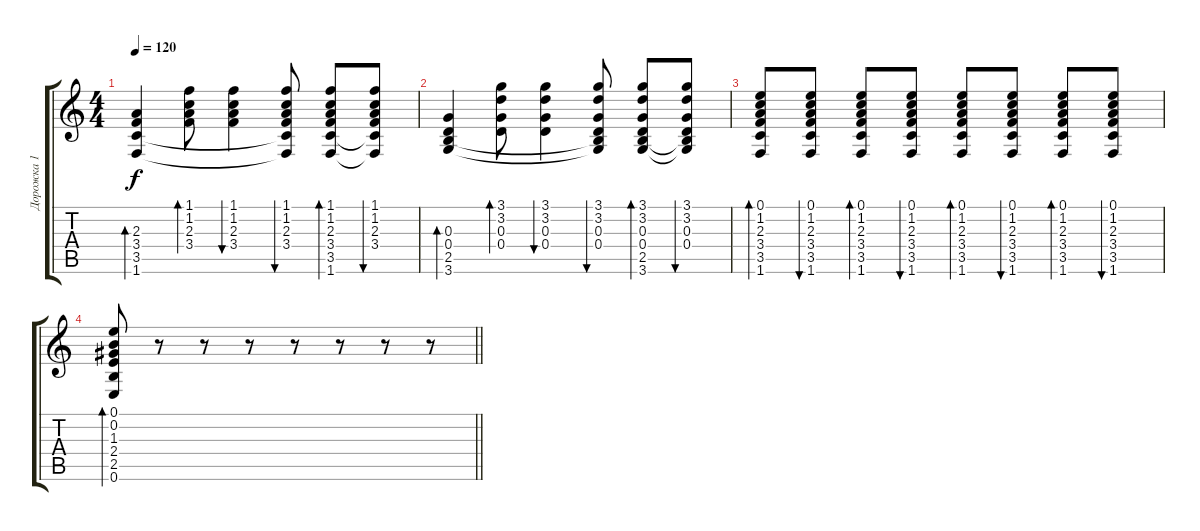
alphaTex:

\track ("Дорожка 1" "Дорожка 1") {instrument acousticguitarsteel}
\staff {score tabs}
\tuning (E4 B3 G3 D3 A2 E2) {hide}
\ts (4 4)
\tempo 120
\clef g2
\ks c
(2.3 3.4 3.5 1.6).4{bd 60 dy f} (1.1 1.2 2.3 3.4).8{bd 60} (1.1 1.2 2.3 3.4).4{bu 60} (1.1 1.2 2.3 3.4 3.5{t} 1.6{t}).8{bu 60} (1.1 1.2 2.3 3.4 3.5 1.6).8{bd 60} (1.1 1.2 2.3 3.4 3.5{t} 1.6{t}).8{bu 60} |
(0.3 0.4 2.5 3.6).4{bd 60} (3.1 3.2 0.3 0.4).8{bd 60} (3.1 3.2 0.3 0.4).4{bu 60} (3.1 3.2 0.3 0.4 2.5{t} 3.6{t}).8{bu 60} (3.1 3.2 0.3 0.4 2.5 3.6).8{bd 60} (3.1 3.2 0.3 0.4 2.5{t} 3.6{t}).8{bu 60} |
(0.1 1.2 2.3 3.4 3.5 1.6).8{bd 60} (0.1 1.2 2.3 3.4 3.5 1.6).8{bu 60} (0.1 1.2 2.3 3.4 3.5 1.6).8{bd 60} (0.1 1.2 2.3 3.4 3.5 1.6).8{bu 60} (0.1 1.2 2.3 3.4 3.5 1.6).8{bd 60} (0.1 1.2 2.3 3.4 3.5 1.6).8{bu 60} (0.1 1.2 2.3 3.4 3.5 1.6).8{bd 60} (0.1 1.2 2.3 3.4 3.5 1.6).8{bu 60} |
\barLineRight lightlight
(0.1 0.2 1.3 2.4 2.5 0.6).8{bd 60} r.8 r.8 r.8 r.8 r.8 r.8 r.8
